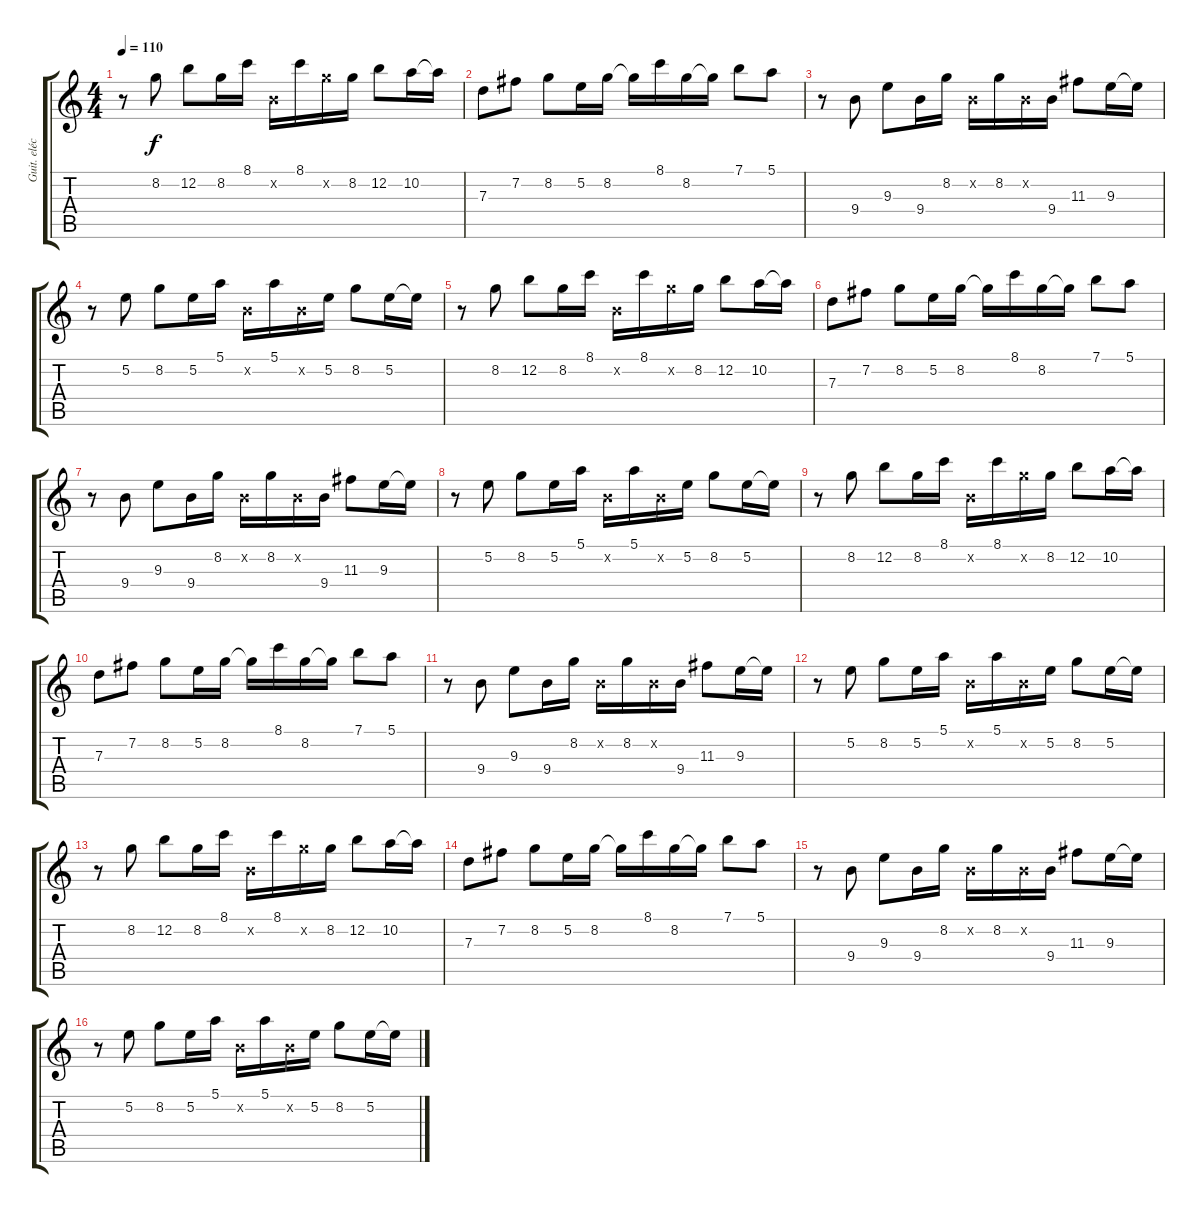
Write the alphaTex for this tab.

\track ("Guit. eléctrica" "Guit. eléc") {instrument electricguitarclean}
\staff {score tabs}
\tuning (E4 B3 G3 D3 A2 E2) {hide}
\ts (4 4)
\tempo 110
\clef g2
\ks c
r.8{dy f} 8.2.8 12.2.8 8.2.16 8.1.16 0.2{x}.16 8.1.16 8.2{x}.16 8.2.16 12.2.8 10.2.16 10.2{t}.16 |
7.3.8 7.2.8 8.2.8 5.2.16 8.2.16 8.2{t}.16 8.1.16 8.2.16 8.2{t}.16 7.1.8 5.1.8 |
r.8 9.4.8 9.3.8 9.4.16 8.2.16 0.2{x}.16 8.2.16 0.2{x}.16 9.4.16 11.3.8 9.3.16 9.3{t}.16 |
r.8 5.2.8 8.2.8 5.2.16 5.1.16 0.2{x}.16 5.1.16 0.2{x}.16 5.2.16 8.2.8 5.2.16 5.2{t}.16 |
r.8 8.2.8 12.2.8 8.2.16 8.1.16 0.2{x}.16 8.1.16 8.2{x}.16 8.2.16 12.2.8 10.2.16 10.2{t}.16 |
7.3.8 7.2.8 8.2.8 5.2.16 8.2.16 8.2{t}.16 8.1.16 8.2.16 8.2{t}.16 7.1.8 5.1.8 |
r.8 9.4.8 9.3.8 9.4.16 8.2.16 0.2{x}.16 8.2.16 0.2{x}.16 9.4.16 11.3.8 9.3.16 9.3{t}.16 |
r.8 5.2.8 8.2.8 5.2.16 5.1.16 0.2{x}.16 5.1.16 0.2{x}.16 5.2.16 8.2.8 5.2.16 5.2{t}.16 |
r.8 8.2.8 12.2.8 8.2.16 8.1.16 0.2{x}.16 8.1.16 8.2{x}.16 8.2.16 12.2.8 10.2.16 10.2{t}.16 |
7.3.8 7.2.8 8.2.8 5.2.16 8.2.16 8.2{t}.16 8.1.16 8.2.16 8.2{t}.16 7.1.8 5.1.8 |
r.8 9.4.8 9.3.8 9.4.16 8.2.16 0.2{x}.16 8.2.16 0.2{x}.16 9.4.16 11.3.8 9.3.16 9.3{t}.16 |
r.8 5.2.8 8.2.8 5.2.16 5.1.16 0.2{x}.16 5.1.16 0.2{x}.16 5.2.16 8.2.8 5.2.16 5.2{t}.16 |
r.8 8.2.8 12.2.8 8.2.16 8.1.16 0.2{x}.16 8.1.16 8.2{x}.16 8.2.16 12.2.8 10.2.16 10.2{t}.16 |
7.3.8 7.2.8 8.2.8 5.2.16 8.2.16 8.2{t}.16 8.1.16 8.2.16 8.2{t}.16 7.1.8 5.1.8 |
r.8 9.4.8 9.3.8 9.4.16 8.2.16 0.2{x}.16 8.2.16 0.2{x}.16 9.4.16 11.3.8 9.3.16 9.3{t}.16 |
r.8 5.2.8 8.2.8 5.2.16 5.1.16 0.2{x}.16 5.1.16 0.2{x}.16 5.2.16 8.2.8 5.2.16 5.2{t}.16
